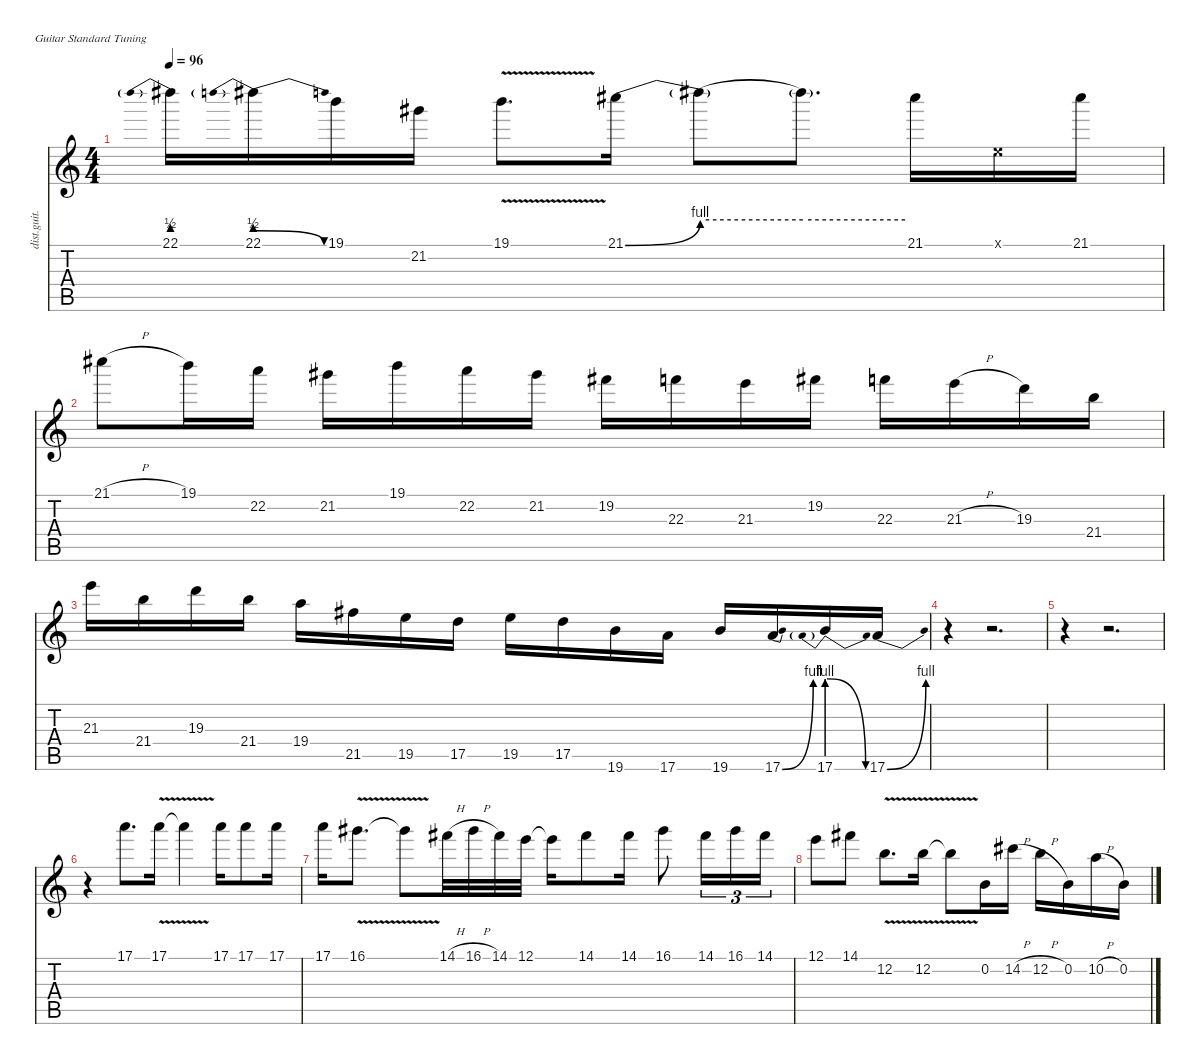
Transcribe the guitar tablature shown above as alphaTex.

\defaultSystemsLayout 4
\hideDynamics
\bracketExtendMode nobrackets
\otherSystemsTrackNameOrientation horizontal
\track ("Lead" "dist.guit.") {instrument distortionguitar}
\staff {score tabs}
\tuning (E4 B3 G3 D3 A2 E2)
\ts (4 4)
\tempo 96
\clef g2
\ks c
22.1{be (prebend 0 2 30 2)}.16{dy f beam Down} 22.1{be (prebendrelease 0 2 60 0)}.16{beam Down} 19.1.16{beam Down} 21.2{acc #}.16{beam Down} 19.1{v}.8{d beam Down} 21.1{be (bend 0 0 60 4) acc #}.16{beam Down} 21.1{be (hold 0 4 60 4) t}.8{beam Down} 21.1{be (hold 0 4 60 4) t}.8{d beam Down} 21.1{acc #}.16{beam Down} 0.1{x}.16{beam Down} 21.1{acc #}.16{beam Down} |
21.1{h acc #}.8{beam Down} 19.1.16{beam Down} 22.2.16{beam Down} 21.2{acc #}.16{beam Down} 19.1.16{beam Down} 22.2.16{beam Down} 21.2{acc #}.16{beam Down} 19.2{acc #}.16{beam Down} 22.3.16{beam Down} 21.3.16{beam Down} 19.2{acc #}.16{beam Down} 22.3.16{beam Down} 21.3{h}.16{beam Down} 19.3.16{beam Down} 21.4.16{beam Down} |
21.3.16{beam Down} 21.4.16{beam Down} 19.3.16{beam Down} 21.4.16{beam Down} 19.4.16{beam Down} 21.5{acc #}.16{beam Down} 19.5.16{beam Down} 17.5.16{beam Down} 19.5.16{beam Down} 17.5.16{beam Down} 19.6.16{beam Down} 17.6.16{beam Down} 19.6.16{beam Up} 17.6{be (bend 0 0 30 4)}.16{beam Up} 17.6{be (prebendrelease 0 4 39.999998399999996 0)}.16{beam Up} 17.6{be (bend 0 0 30 4)}.16{beam Up} |
r.4{beam Down} r.2{d beam Down} |
r.4{beam Down} r.2{d beam Down} |
r.4{beam Down} 17.1.8{d beam Down} 17.1{v}.16{beam Down} 17.1{v t}.4{beam Down} 17.1.16{beam Down} 17.1.8{beam Down} 17.1.16{beam Down} |
17.1.16{beam Down} 16.1{v acc #}.8{d beam Down} 16.1{v t acc #}.8{beam Down} 14.1{h acc #}.32{beam Down} 16.1{h acc #}.32{beam Down} 14.1{acc #}.32{beam Down} 12.1.32{beam Down} 12.1{t}.16{beam Down} 14.1{acc #}.8{beam Down} 14.1{acc #}.16{beam Down} 16.1{acc #}.8{beam Down} 14.1{acc #}.16{tu (3 2) beam Down} 16.1{acc #}.16{tu (3 2) beam Down} 14.1{acc #}.16{tu (3 2) beam Down} |
12.1.8{beam Down} 14.1{acc #}.8{beam Down} 12.2{v}.8{d beam Down} 12.2{v}.16{beam Down} 12.2{v t}.8{beam Down} 0.2.16{beam Down} 14.2{h acc #}.16{beam Down} 12.2{h}.16{beam Down} 0.2.16{beam Down} 10.2{h}.16{beam Down} 0.2.16{beam Down}
